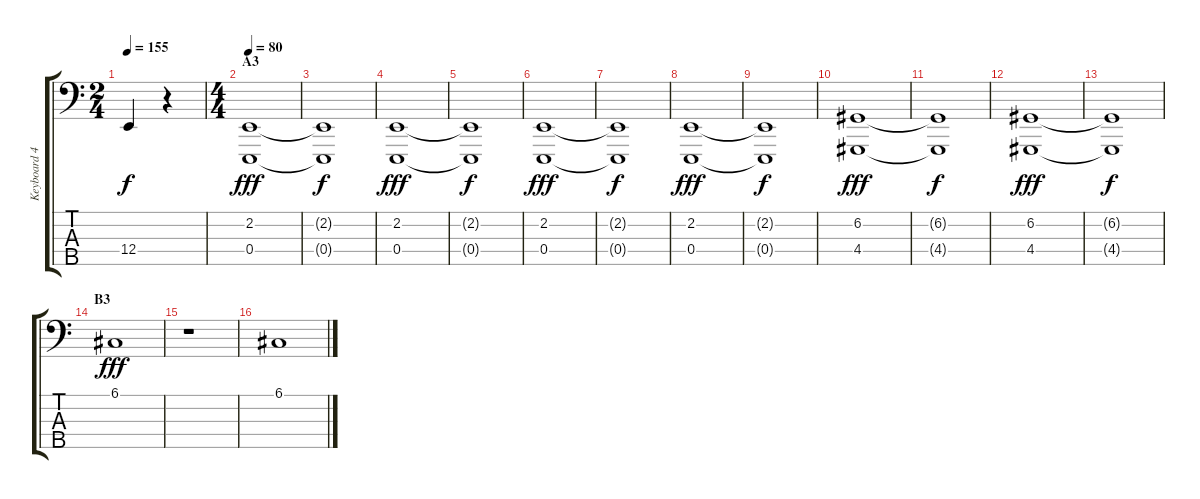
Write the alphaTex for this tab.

\track ("Keyboard 4" "Keyboard 4") {instrument stringensemble1}
\staff {score tabs}
\tuning (G2 D2 A1 E1 B0) {hide}
\ts (2 4)
\tempo 155
\clef f4
\ks c
12.4.4{dy f} r.4 |
\ts (4 4)
\section ("" "A3")
\tempo 80
(2.2 0.4).1{dy fff} |
(2.2{t} 0.4{t}).1{dy f} |
(2.2 0.4).1{dy fff} |
(2.2{t} 0.4{t}).1{dy f} |
(2.2 0.4).1{dy fff} |
(2.2{t} 0.4{t}).1{dy f} |
(2.2 0.4).1{dy fff} |
(2.2{t} 0.4{t}).1{dy f} |
(6.2 4.4).1{dy fff} |
(6.2{t} 4.4{t}).1{dy f} |
(6.2 4.4).1{dy fff} |
(6.2{t} 4.4{t}).1{dy f} |
\section ("" "B3")
6.1.1{dy fff} |
r.1 |
6.1.1
